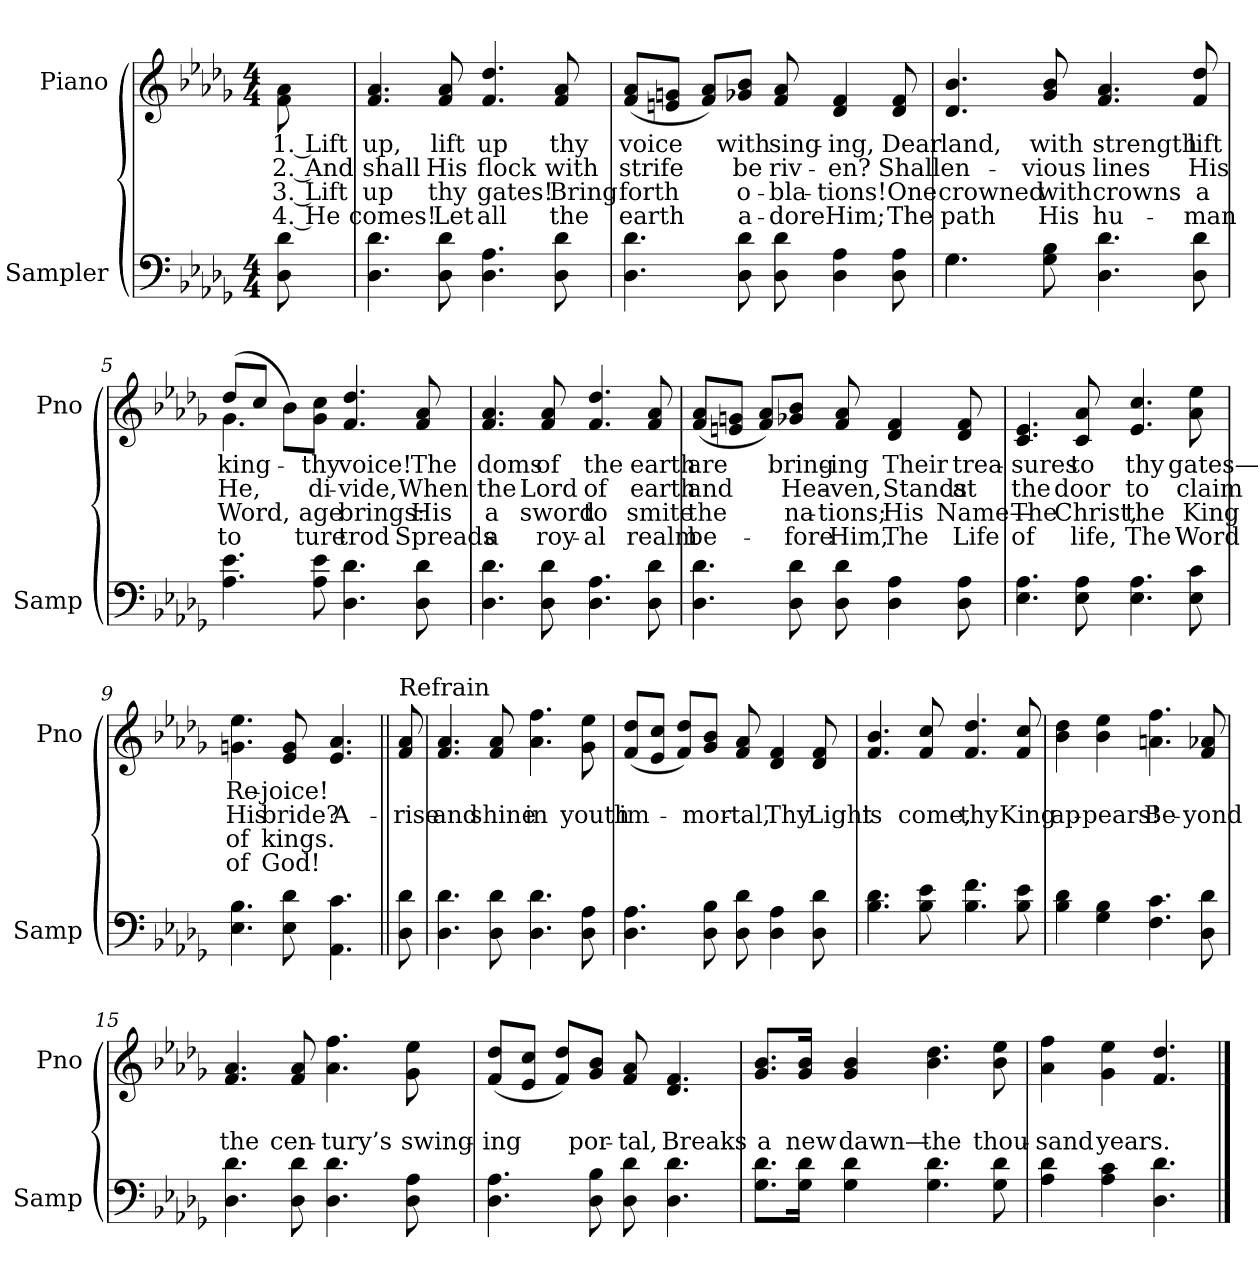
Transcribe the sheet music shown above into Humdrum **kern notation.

**kern	**kern	**text	**text	**text	**text
*part2	*part1	*part1	*part1	*part1	*part1
*staff2	*staff1	*staff1	*staff1	*staff1	*staff1
*I"Sampler	*I"Piano	*	*	*	*
*I'Samp	*I'Pno	*	*	*	*
*clefF4	*clefG2	*	*	*	*
*k[b-e-a-d-g-]	*k[b-e-a-d-g-]	*	*	*	*
*D-:	*D-:	*	*	*	*
*M4/4	*M4/4	*	*	*	*
=1	=1	=1	=1	=1	=1
8D- 8d-	8f\ 8a-\	1. Lift	2. And	3. Lift	4. He
=2	=2	=2	=2	=2	=2
4.D- 4.d-	4.f 4.a-	up,	shall	up	comes!
8D- 8d-	8f 8a-	lift	His	thy	Let
4.D- 4.A-	4.f 4.dd-	up	flock	gates!	all
8D- 8d-	8f 8a-	thy	with	Bring	the
=3	=3	=3	=3	=3	=3
4.D- 4.d-	(8f/ 8a-/L	voice	strife	forth	earth
.	8en/ 8gn/J	.	.	.	.
.	8f/ 8a-/L)	.	.	.	.
8D- 8d-	8g-X/ 8b-/J	with	be	o-	a-
8D- 8d-	8f 8a-	sing-	riv-	-bla-	-dore
4D- 4A-	4d- 4f	-ing,	-en?	-tions!	Him;
8D- 8A-	8d- 8f	Dear	Shall	One	The
=4	=4	=4	=4	=4	=4
*^	*	*	*	*	*
4.G-\	4.G-	4.d- 4.b-	land,	en-	crowned	path
8G- 8B-	2ryy	8g- 8b-	with	-vious	with	His
4.D- 4.d-	.	4.f 4.a-	strength	lines	crowns	hu-
8D- 8d-	8ryy	8f 8dd-	lift	His	a	-man
*v	*v	*	*	*	*	*
=5	=5	=5	=5	=5	=5
*	*^	*	*	*	*
4.A- 4.e-	(8dd-/L	4.g-	king-	He,	Word,	to
.	8cc/J	.	.	.	.	.
.	8b-\L)	.	.	.	.	.
8A- 8e-	8g-\ 8cc\J	2ryy	thy	di-	-age	-ture
4.D- 4.d-	4.f 4.dd-	.	voice!	-vide,	brings:	trod
8D- 8d-	8f 8a-	8ryy	The	When	His	Spreads
*	*v	*v	*	*	*	*
=6	=6	=6	=6	=6	=6
4.D- 4.d-	4.f 4.a-	-doms	the	a	a
8D- 8d-	8f 8a-	of	Lord	sword	roy-
4.D- 4.A-	4.f 4.dd-	the	of	to	-al
8D- 8d-	8f 8a-	earth	earth	smite	realm
=7	=7	=7	=7	=7	=7
4.D- 4.d-	(8f/ 8a-/L	are	and	the	be-
.	8en/ 8gn/J	.	.	.	.
.	8f/ 8a-/L)	.	.	.	.
8D- 8d-	8g-X/ 8b-/J	bring-	Hea-	na-	-fore
8D- 8d-	8f 8a-	-ing	-ven,	-tions;	Him,
4D- 4A-	4d- 4f	Their	Stands	His	The
8D- 8A-	8d- 8f	trea-	at	Name—	Life
=8	=8	=8	=8	=8	=8
4.E- 4.A-	4.c 4.e-	-sures	the	The	of
8E- 8A-	8c 8a-	to	door	Christ,	life,
4.E- 4.A-	4.e- 4.cc	thy	to	the	The
8E- 8c	8a- 8ee-	gates—	claim	King	Word
=9	=9	=9	=9	=9	=9
4.E- 4.B-	4.gn 4.ee-	Re-	His	of	of
8E- 8d-	8e- 8g	-joice!	bride?	kings.	God!
4.AA- 4.c	4.e- 4.a-	.	A-	.	.
=10||	=10||	=10||	=10||	=10||	=10||
!	!LO:TX:t=Refrain	!	!	!	!
8D- 8d-	8f 8a-	.	-rise	.	.
=11	=11	=11	=11	=11	=11
4.D- 4.d-	4.f 4.a-	.	and	.	.
8D- 8d-	8f 8a-	.	shine	.	.
4.D- 4.d-	4.a- 4.ff	.	in	.	.
8D- 8A-	8g- 8ee-	.	youth	.	.
=12	=12	=12	=12	=12	=12
4.D- 4.A-	(8f/ 8dd-/L	.	im-	.	.
.	8e-/ 8cc/J	.	.	.	.
.	8f/ 8dd-/L)	.	.	.	.
8D- 8B-	8g-/ 8b-/J	.	-mor-	.	.
8D- 8d-	8f 8a-	.	-tal,	.	.
4D- 4A-	4d- 4f	.	Thy	.	.
8D- 8d-	8d- 8f	.	Light	.	.
=13	=13	=13	=13	=13	=13
4.B- 4.d-	4.f 4.b-	.	is	.	.
8B- 8e-	8f 8cc	.	come,	.	.
4.B- 4.f	4.f 4.dd-	.	thy	.	.
8B- 8e-	8f 8cc	.	King	.	.
=14	=14	=14	=14	=14	=14
4B- 4d-	4b- 4dd-	.	ap-	.	.
4G- 4B-	4b- 4ee-	.	-pears!	.	.
4.F 4.c	4.an 4.ff	.	Be-	.	.
8D- 8d-	8f 8a-X	.	-yond	.	.
=15	=15	=15	=15	=15	=15
4.D- 4.d-	4.f 4.a-	.	the	.	.
8D- 8d-	8f 8a-	.	cen-	.	.
4.D- 4.d-	4.a- 4.ff	.	-tury’s	.	.
8D- 8A-	8g- 8ee-	.	swing-	.	.
=16	=16	=16	=16	=16	=16
4.D- 4.A-	(8f/ 8dd-/L	.	-ing	.	.
.	8e-/ 8cc/J	.	.	.	.
.	8f/ 8dd-/L)	.	.	.	.
8D- 8B-	8g-/ 8b-/J	.	por-	.	.
8D- 8d-	8f 8a-	.	-tal,	.	.
4.D- 4.d-	4.d- 4.f	.	Breaks	.	.
=17	=17	=17	=17	=17	=17
8.G-\ 8.d-\L	8.g-/ 8.b-/L	.	a	.	.
16G-\ 16d-\Jk	16g-/ 16b-/Jk	.	new	.	.
4G- 4d-	4g- 4b-	.	dawn—	.	.
4.G- 4.d-	4.b- 4.dd-	.	the	.	.
8G- 8d-	8b- 8ee-	.	thou-	.	.
=18	=18	=18	=18	=18	=18
4A- 4d-	4a- 4ff	.	-sand	.	.
4A- 4c	4g- 4ee-	.	years.	.	.
4.D- 4.d-	4.f 4.dd-	.	.	.	.
==	==	==	==	==	==
*-	*-	*-	*-	*-	*-
